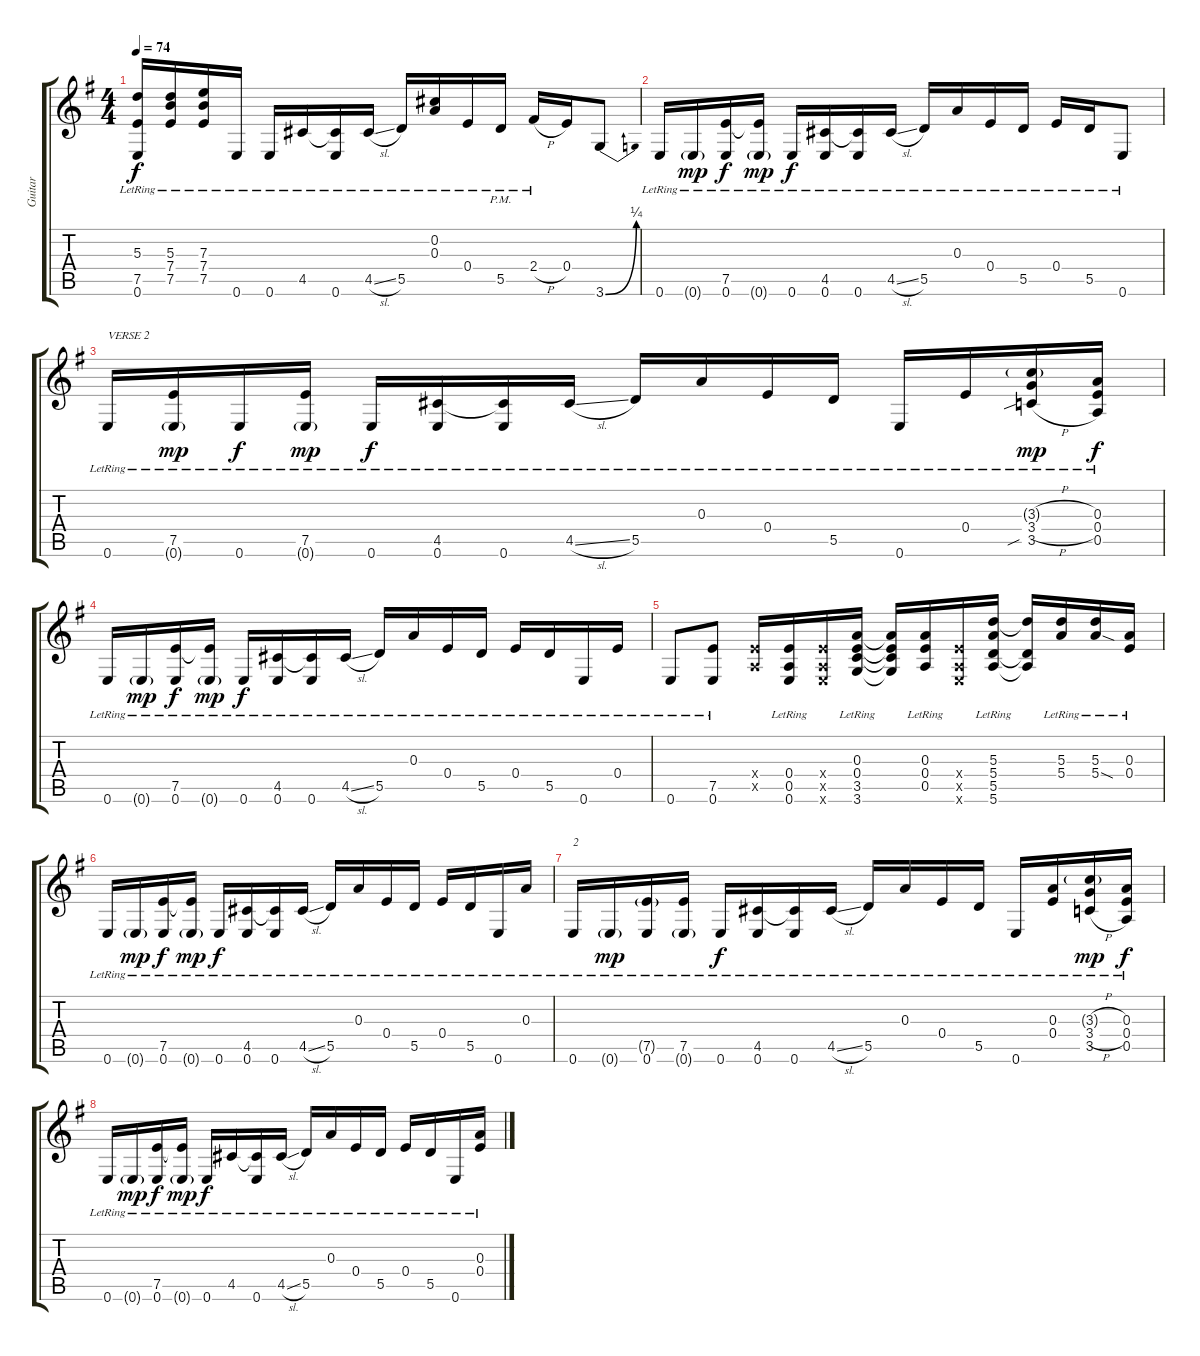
\track ("Guitar" "Guitar") {instrument acousticguitarsteel}
\staff {score tabs}
\tuning (E4 Db4 A3 E3 A2 E2) {hide}
\ts (4 4)
\tempo 74
\clef g2
\ks g
(5.3{t} 7.5{lr} 0.6{lr}).16{dy f} (5.3{lr} 7.4{lr} 7.5{lr}).16 (7.3{lr} 7.4{lr} 7.5{lr}).16 0.6{lr}.16 0.6{lr}.16 4.5{lr}.16 (4.5{t} 0.6{lr}).16 4.5{sl lr}.16 5.5{lr}.16 (0.2 0.3{lr}).16 0.4{lr}.16 5.5{pm lr}.16 2.4{h lr}.16 0.4.16 3.6{be (bend 0 0 60 1)}.8 |
0.6{lr}.16 0.6{g lr}.16{dy mp} (7.5{lr} 0.6{lr}).16{dy f} (7.5{t} 0.6{g lr}).16{dy mp} 0.6{lr}.16{dy f} (4.5{lr} 0.6{lr}).16 (4.5{t} 0.6{lr}).16 4.5{sl lr}.16 5.5{lr}.16 0.3{lr}.16 0.4{lr}.16 5.5{lr}.16 0.4{lr}.16 5.5{lr}.16 0.6{lr}.8 |
0.6{lr}.16{txt "VERSE 2"} (7.5{lr} 0.6{g lr}).16{dy mp} 0.6{lr}.16{dy f} (7.5{lr} 0.6{g lr}).16{dy mp} 0.6{lr}.16{dy f} (4.5{lr} 0.6{lr}).16 (4.5{t} 0.6{lr}).16 4.5{sl lr}.16 5.5{lr}.16 0.3{lr}.16 0.4{lr}.16 5.5{lr}.16 0.6{lr}.16 0.4{lr}.16 (3.3{h g lr} 3.4{h lr} 3.5{sib h lr}).16{dy mp} (0.3{lr} 0.4{lr} 0.5{lr}).16{dy f} |
0.6{lr}.16 0.6{g lr}.16{dy mp} (7.5{lr} 0.6{lr}).16{dy f} (7.5{t} 0.6{g lr}).16{dy mp} 0.6{lr}.16{dy f} (4.5{lr} 0.6{lr}).16 (4.5{t} 0.6{lr}).16 4.5{sl lr}.16 5.5{lr}.16 0.3{lr}.16 0.4{lr}.16 5.5{lr}.16 0.4{lr}.16 5.5{lr}.16 0.6{lr}.16 0.4{lr}.16 |
0.6{lr}.8 (7.5{lr} 0.6{lr}).8 (0.4{x} 0.5{x}).16 (0.4{lr} 0.5{lr} 0.6{lr}).16 (0.4{x} 0.5{x} 0.6{x}).16 (0.3{lr} 0.4{lr} 3.5{lr} 3.6{lr}).16 (0.3{t} 0.4{t} 3.5{t} 3.6{t}).16 (0.3{lr} 0.4{lr} 0.5{lr}).16 (0.4{x} 0.5{x} 0.6{x}).16 (5.3{lr} 5.4{lr} 5.5{lr} 5.6{lr}).16 (5.3{t} 5.5{t} 5.6{t}).16 (5.3{lr} 5.4{lr}).16 (5.3{lr} 5.4{sod lr}).16 (0.3{lr} 0.4{lr}).16 |
0.6{lr}.16 0.6{g lr}.16{dy mp} (7.5{lr} 0.6{lr}).16{dy f} (7.5{t} 0.6{g lr}).16{dy mp} 0.6{lr}.16{dy f} (4.5{lr} 0.6{lr}).16 (4.5{t} 0.6{lr}).16 4.5{sl lr}.16 5.5{lr}.16 0.3{lr}.16 0.4{lr}.16 5.5{lr}.16 0.4{lr}.16 5.5{lr}.16 0.6{lr}.16 0.3{lr}.16 |
0.6{lr}.16{txt "2"} 0.6{g lr}.16{dy mp} (7.5{g lr} 0.6{lr}).16 (7.5 0.6{g lr}).16 0.6{lr}.16{dy f} (4.5{lr} 0.6{lr}).16 (4.5{t} 0.6{lr}).16 4.5{sl lr}.16 5.5{lr}.16 0.3{lr}.16 0.4{lr}.16 5.5{lr}.16 0.6{lr}.16 (0.3{lr} 0.4{lr}).16 (3.3{h g lr} 3.4{h lr} 3.5{h lr}).16{dy mp} (0.3{lr} 0.4{lr} 0.5{lr}).16{dy f} |
0.6{lr}.16 0.6{g lr}.16{dy mp} (7.5{lr} 0.6{lr}).16{dy f} (7.5{t} 0.6{g lr}).16{dy mp} 0.6{lr}.16{dy f} 4.5{lr}.16 (4.5{t} 0.6{lr}).16 4.5{sl lr}.16 5.5{lr}.16 0.3{lr}.16 0.4{lr}.16 5.5{lr}.16 0.4{lr}.16 5.5{lr}.16 0.6{lr}.16 (0.3{lr} 0.4{lr}).16
